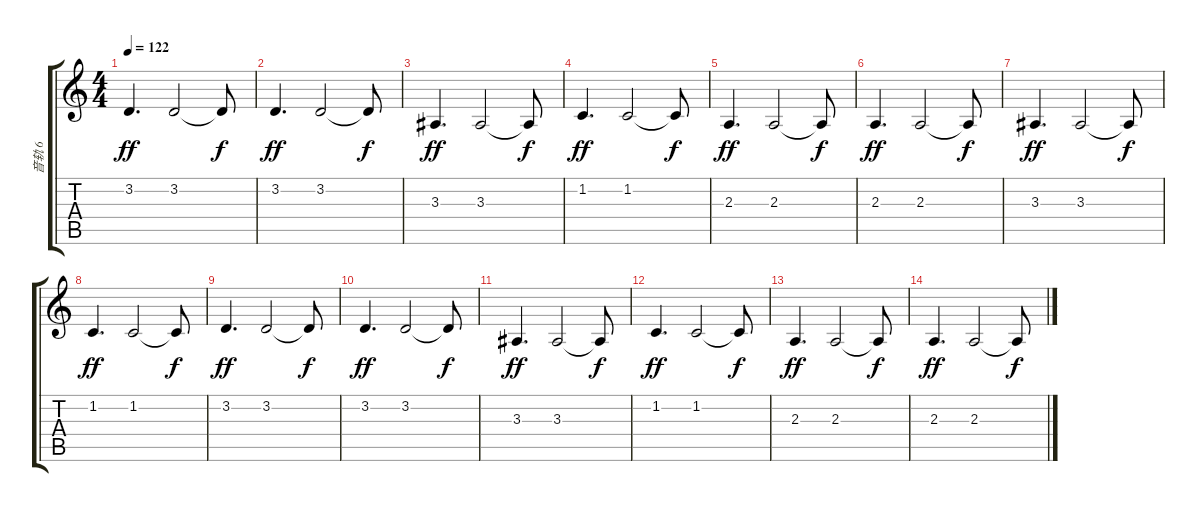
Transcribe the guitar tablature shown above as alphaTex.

\track ("音轨 6" "音轨 6") {instrument tremolostrings}
\staff {score tabs}
\tuning (E4 B3 G3 D3 A2 E2) {hide}
\ts (4 4)
\tempo 122
\clef g2
\ks c
3.2.4{d dy ff} 3.2.2 3.2{t}.8{dy f} |
3.2.4{d dy ff} 3.2.2 3.2{t}.8{dy f} |
3.3.4{d dy ff} 3.3.2 3.3{t}.8{dy f} |
1.2.4{d dy ff} 1.2.2 1.2{t}.8{dy f} |
2.3.4{d dy ff} 2.3.2 2.3{t}.8{dy f} |
2.3.4{d dy ff} 2.3.2 2.3{t}.8{dy f} |
3.3.4{d dy ff} 3.3.2 3.3{t}.8{dy f} |
1.2.4{d dy ff} 1.2.2 1.2{t}.8{dy f} |
3.2.4{d dy ff} 3.2.2 3.2{t}.8{dy f} |
3.2.4{d dy ff} 3.2.2 3.2{t}.8{dy f} |
3.3.4{d dy ff} 3.3.2 3.3{t}.8{dy f} |
1.2.4{d dy ff} 1.2.2 1.2{t}.8{dy f} |
2.3.4{d dy ff} 2.3.2 2.3{t}.8{dy f} |
2.3.4{d dy ff} 2.3.2 2.3{t}.8{dy f}
